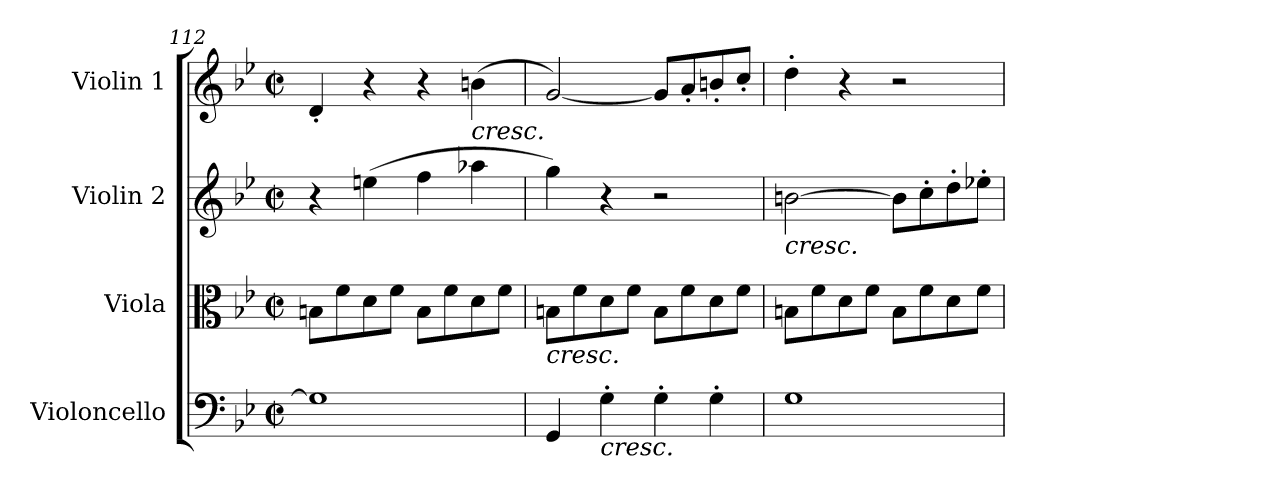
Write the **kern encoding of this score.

**kern	**kern	**kern	**kern
*part4	*part3	*part2	*part1
*staff4	*staff3	*staff2	*staff1
*I"Violoncello	*I"Viola	*I"Violin 2	*I"Violin 1
*I'Vc	*I'Vla	*I'Vln	*I'Vln
*clefF4	*clefC3	*clefG2	*clefG2
*k[b-e-]	*k[b-e-]	*k[b-e-]	*k[b-e-]
*M2/2	*M2/2	*M2/2	*M2/2
*met(c|)	*met(c|)	*met(c|)	*met(c|)
=112	=112	=112	=112
1G]	8Bn\L	4r	4d'/
.	8f\	.	.
.	8d\	(4een\	4r
.	8f\J	.	.
.	8B\L	4ff\	4r
.	8f\	.	.
!	!	!	!LO:TX:b:i:t=cresc.
.	8d\	4aa-X\	(4bn\
.	8f\J	.	.
!!LO:LB:g=z
=113	=113	=113	=113
!	!LO:TX:b:i:t=cresc.	!	!
4GG/	8Bn\L	4gg\)	[<2g/)
.	8f\	.	.
!LO:TX:b:i:t=cresc.	!	!	!
4G'\	8d\	4r	.
.	8f\J	.	.
4G'\	8B\L	2r	8g/L]
.	8f\	.	8a'/
4G'\	8d\	.	8bn'/
.	8f\J	.	8cc'/J
=114	=114	=114	=114
!	!	!LO:TX:b:i:t=cresc.	!
1G	8Bn\L	[>2bn\	4dd'\
.	8f\	.	.
.	8d\	.	4r
.	8f\J	.	.
.	8B\L	8b\L]	2r
.	8f\	8cc'\	.
.	8d\	8dd'\	.
.	8f\J	8ee-X'\J	.
=	=	=	=
*-	*-	*-	*-
